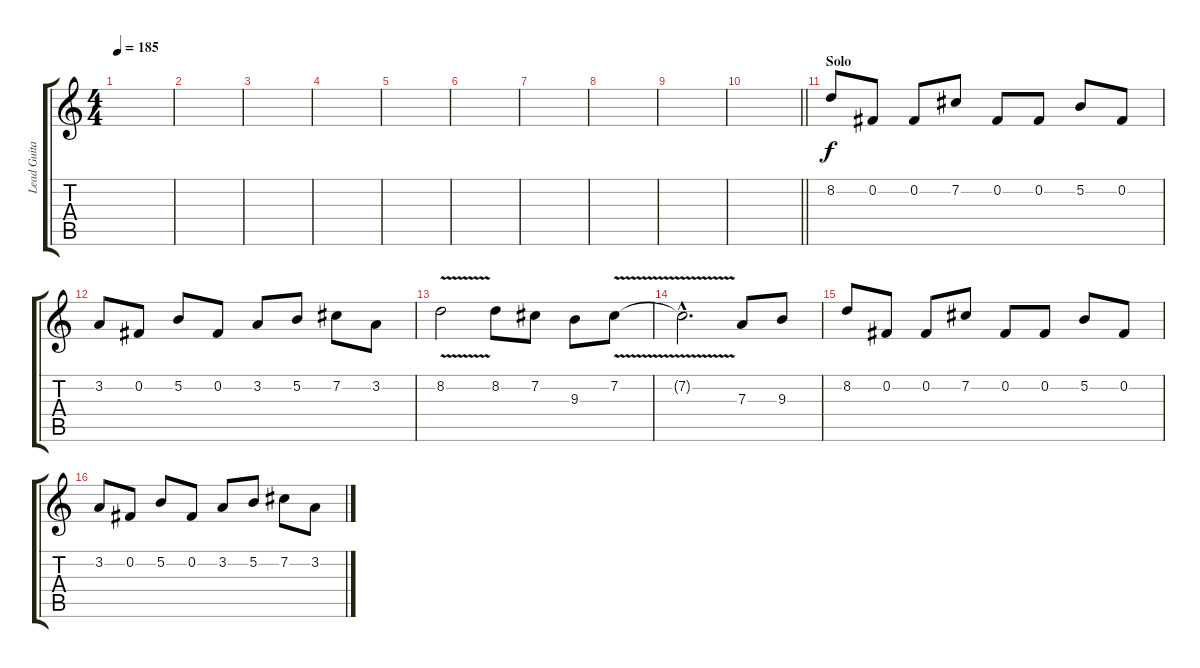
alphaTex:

\track ("Lead Guitar" "Lead Guita") {instrument distortionguitar}
\staff {score tabs}
\tuning (B3 Gb3 D3 A2 E2 B1) {hide}
\ts (4 4)
\tempo 185
\clef g2
\ks c
|
|
|
|
|
|
|
|
|
\barLineRight lightlight
|
\section ("" "Solo")
8.2.8 0.2.8 0.2.8 7.2.8 0.2.8 0.2.8 5.2.8 0.2.8 |
3.2.8 0.2.8 5.2.8 0.2.8 3.2.8 5.2.8 7.2.8 3.2.8 |
8.2{v}.2 8.2.8 7.2.8 9.3.8 7.2{v}.8 |
7.2{hac t}.2{d} 7.3.8 9.3.8 |
8.2.8 0.2.8 0.2.8 7.2.8 0.2.8 0.2.8 5.2.8 0.2.8 |
3.2.8 0.2.8 5.2.8 0.2.8 3.2.8 5.2.8 7.2.8 3.2.8
